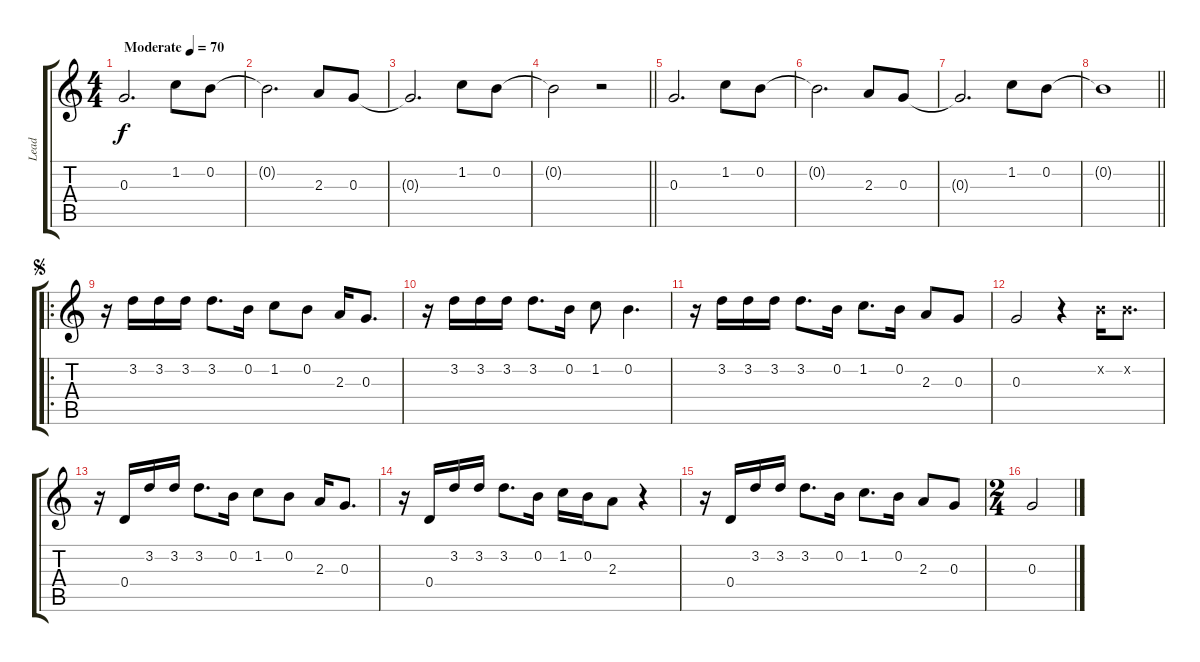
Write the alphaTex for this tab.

\track ("Lead" "Lead") {instrument acousticguitarsteel}
\staff {score tabs}
\tuning (E4 B3 G3 D3 A2 E2) {hide}
\ts (4 4)
\tempo (70 "Moderate")
\clef g2
\ks c
0.3.2{d dy f instrument acousticguitarsteel} 1.2.8 0.2.8 |
0.2{t}.2{d} 2.3.8 0.3.8 |
0.3{t}.2{d} 1.2.8 0.2.8 |
\barLineRight lightlight
0.2{t}.2 r.2 |
0.3.2{d} 1.2.8 0.2.8 |
0.2{t}.2{d} 2.3.8 0.3.8 |
0.3{t}.2{d} 1.2.8 0.2.8 |
\barLineRight lightlight
0.2{t}.1 |
\ro
\jump segno
r.16 3.2.16 3.2.16 3.2.16 3.2.8{d} 0.2.16 1.2.8 0.2.8 2.3.16 0.3.8{d} |
r.16 3.2.16 3.2.16 3.2.16 3.2.8{d} 0.2.16 1.2.8 0.2.4{d} |
r.16 3.2.16 3.2.16 3.2.16 3.2.8{d} 0.2.16 1.2.8{d} 0.2.16 2.3.8 0.3.8 |
0.3.2 r.4 0.2{x}.16 0.2{x}.8{d} |
r.16 0.4.16 3.2.16 3.2.16 3.2.8{d} 0.2.16 1.2.8 0.2.8 2.3.16 0.3.8{d} |
r.16 0.4.16 3.2.16 3.2.16 3.2.8{d} 0.2.16 1.2.16 0.2.16 2.3.8 r.4 |
r.16 0.4.16 3.2.16 3.2.16 3.2.8{d} 0.2.16 1.2.8{d} 0.2.16 2.3.8 0.3.8 |
\ts (2 4)
0.3.2
